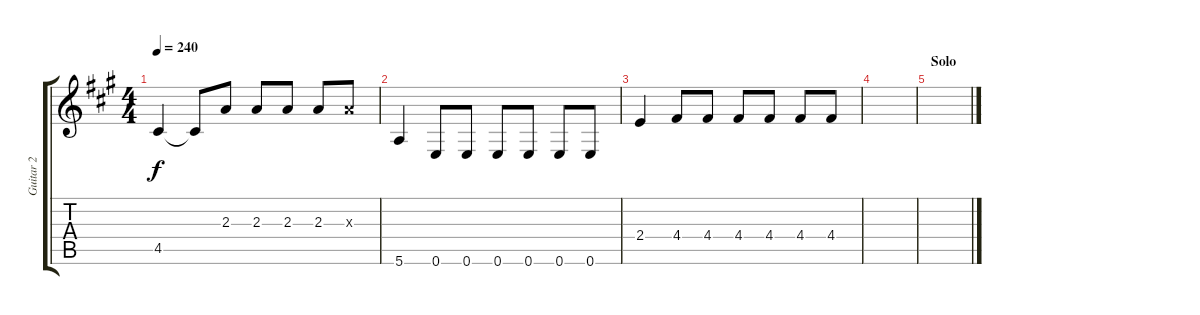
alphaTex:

\track ("Guitar 2" "Guitar 2") {instrument overdrivenguitar}
\staff {score tabs}
\tuning (E4 B3 G3 D3 A2 E2) {hide}
\ts (4 4)
\tempo 240
\clef g2
\ks a
4.5.4{dy f} 4.5{t}.8 2.3.8 2.3.8 2.3.8 2.3.8 2.3{x}.8 |
5.6.4 0.6.8 0.6.8 0.6.8 0.6.8 0.6.8 0.6.8 |
2.4.4 4.4.8 4.4.8 4.4.8 4.4.8 4.4.8 4.4.8 |
|
\section ("" "Solo")
